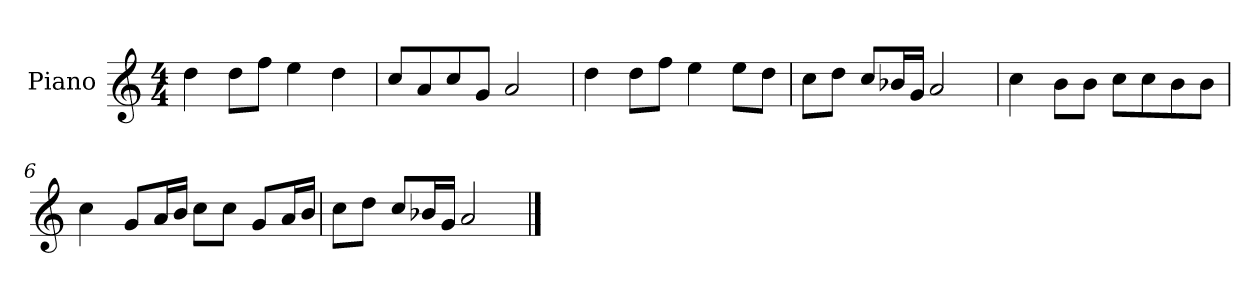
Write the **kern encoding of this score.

**kern
*part1
*staff1
*I"Piano
*I'P-no
*clefG2
*k[]
*M4/4
*MM90
=1
4dd\
8dd\L
8ff\J
4ee\
4dd\
=2
8cc/L
8a/
8cc/
8g/J
2a/
=3
4dd\
8dd\L
8ff\J
4ee\
8ee\L
8dd\J
=4
8cc\L
8dd\J
8cc/L
16b-X/L
16g/JJ
2a/
=5
4cc\
8b\L
8b\J
8cc\L
8cc\
8b\
8b\J
=6
4cc\
8g/L
16a/L
16b/JJ
8cc\L
8cc\J
8g/L
16a/L
16b/JJ
!!LO:LB:g=z
=7
8cc\L
8dd\J
8cc/L
16b-X/L
16g/JJ
2a/
==
*-
